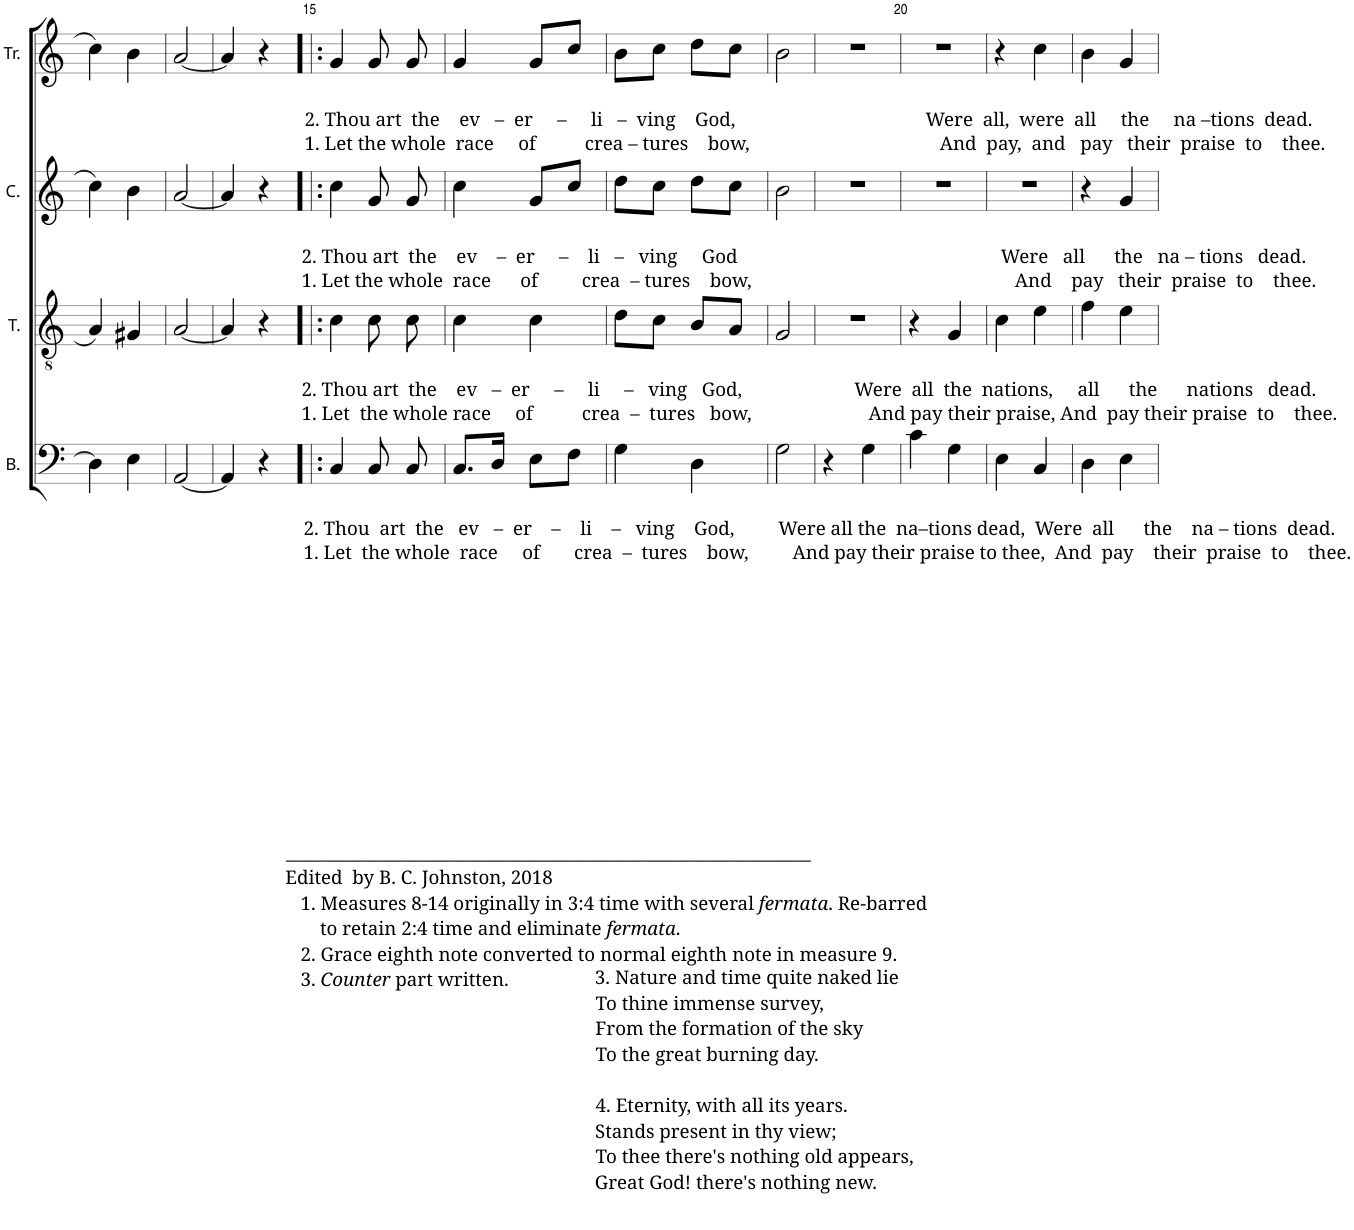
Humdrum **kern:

**kern	**kern	**kern	**kern
*part4	*part3	*part2	*part1
*staff4	*staff3	*staff2	*staff1
*I"B.	*I"T.	*I"C.	*I"Tr.
*I'B.	*I'T.	*I'C.	*I'Tr.
!!LO:PB:g=z
*clefF4	*clefGv2	*clefG2	*clefG2
*k[]	*k[]	*k[]	*k[]
*M2/4	*M2/4	*M2/4	*M2/4
=12	=12	=12	=12
4D\]	4A/	4cc\	4cc\
4E\	4G#X/	4b\	4b\
=13	=13	=13	=13
[2AA/	[2A/	[2a/	[2a/
=14	=14	=14	=14
4AA/]	4A/]	4a/]	4a/]
4r	4r	4r	4r
=15!|:	=15!|:	=15!|:	=15!|:
!	!	!	!LO:TX:b:t=2. Thou art  the    ev   –  er     –     li   –  ving    God,                                       Were  all,  were  all     the     na –tions  dead.
!	!	!	!LO:TX:b:t=1. Let the whole  race     of          crea – tures    bow,                                       And  pay,  and   pay   their  praise  to    thee.
!	!	!LO:TX:b:t=2. Thou art  the    ev    –  er     –    li   –   ving     God                                                      Were   all      the   na – tions   dead.	!
!	!	!LO:TX:b:t=1. Let the whole  race      of         crea  – tures    bow,                                                      And    pay   their  praise  to    thee.	!
!	!LO:TX:b:t=2. Thou art  the    ev   –  er     –     li     –   ving   God,                       Were  all  the  nations,     all      the      nations   dead.	!	!
!	!LO:TX:b:t=1. Let  the whole race     of          crea  –  tures   bow,                        And pay their praise, And  pay their praise  to    thee.	!	!
!LO:TX:b:t=2. Thou  art  the   ev   –  er    –    li    –   ving    God,         Were all the  na–tions dead,  Were  all      the    na – tions  dead.	!	!	!
!LO:TX:b:t=1. Let  the whole  race     of       crea  –  tures    bow,         And pay their praise to thee,  And  pay    their  praise  to    thee.	!	!	!
4C/	4c\	4cc\	4g/
8C/	8c\	8g/	8g/
8C/	8c\	8g/	8g/
=16	=16	=16	=16
!LO:TX:b:t=_____________________________________________________________	!	!	!
!LO:TX:b:t=Edited  by B. C. Johnston, 2018	!	!	!
!LO:TX:b:t=1. Measures 8-14 originally in 3&colon;4 time with several	!	!	!
!LO:TX:b:i:t=fermata	!	!	!
!LO:TX:b:t=. Re-barred	!	!	!
!LO:TX:b:t=to retain 2&colon;4 time and eliminate	!	!	!
!LO:TX:b:i:t=fermata	!	!	!
!LO:TX:b:t=.	!	!	!
!LO:TX:b:t=2. Grace eighth note converted to normal eighth note in measure 9.	!	!	!
!LO:TX:b:t=3.	!	!	!
!LO:TX:b:i:t=Counter	!	!	!
!LO:TX:b:t=part written.	!	!	!
8.C/L	4c\	4cc\	4g/
16D/Jk	.	.	.
8E\L	4c\	8g/L	8g/L
8F\J	.	8cc/J	8cc/J
=17	=17	=17	=17
4G\	8d\L	8dd\L	8b\L
.	8c\J	8cc\J	8cc\J
4D\	8B/L	8dd\L	8dd\L
.	8A/J	8cc\J	8cc\J
=18	=18	=18	=18
2G\	2G/	2b\	2b\
=19	=19	=19	=19
4r	2r	2r	2r
!LO:TX:b:t=3. Nature and time quite naked lie	!	!	!
!LO:TX:b:t=To thine immense survey,	!	!	!
!LO:TX:b:t=From the formation of the sky	!	!	!
!LO:TX:b:t=To the great burning day.	!	!	!
!LO:TX:b:t=4. Eternity, with all its years.	!	!	!
!LO:TX:b:t=Stands present in thy view;	!	!	!
!LO:TX:b:t=To thee there's nothing old appears,	!	!	!
!LO:TX:b:t=Great God! there's nothing new.	!	!	!
4G\	.	.	.
=20	=20	=20	=20
4c\	4r	2r	2r
4G\	4G/	.	.
=21	=21	=21	=21
4E\	4c\	2r	4r
4C/	4e\	.	4cc\
=22	=22	=22	=22
4D\	4f\	4r	4b\
4E\	4e\	4g/	4g/
=	=	=	=
*-	*-	*-	*-
